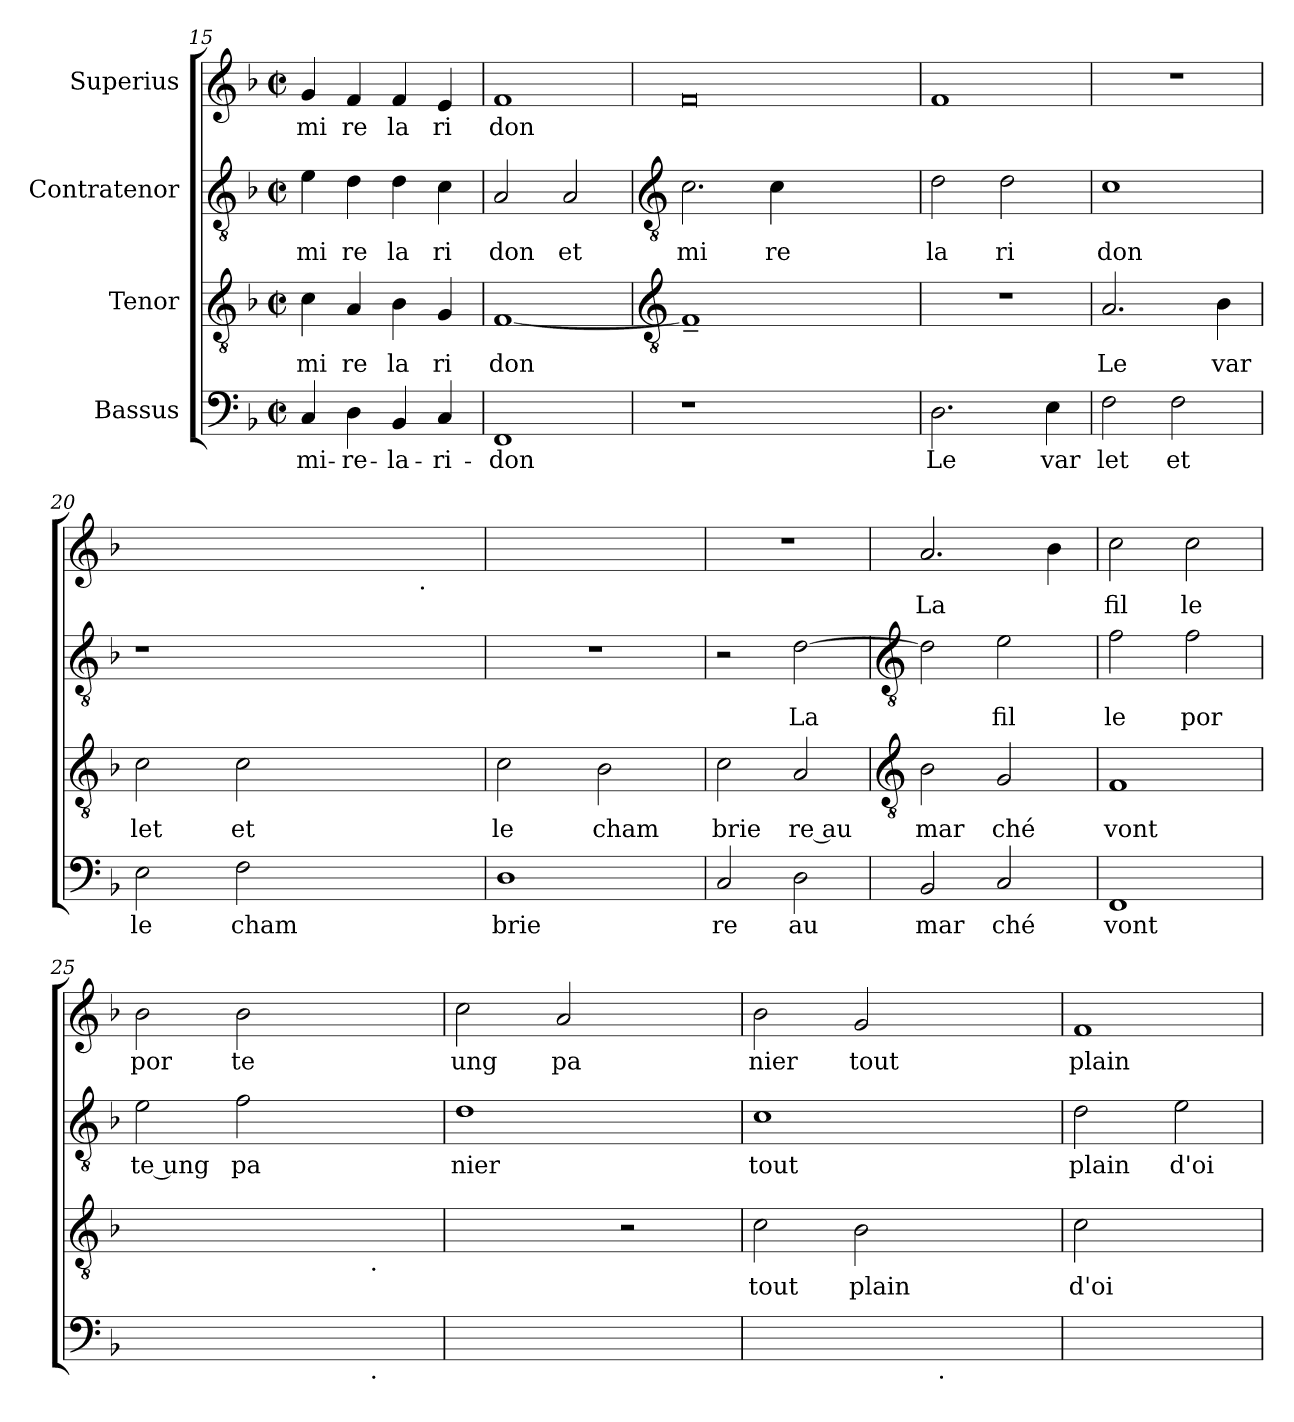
**kern	**text	**kern	**text	**kern	**text	**kern	**text
*part4	*part4	*part3	*part3	*part2	*part2	*part1	*part1
*staff4	*staff4	*staff3	*staff3	*staff2	*staff2	*staff1	*staff1
*I"Bassus	*	*I"Tenor	*	*I"Contratenor	*	*I"Superius	*
*clefF4	*	*clefGv2	*	*clefGv2	*	*clefG2	*
*k[b-]	*	*k[b-]	*	*k[b-]	*	*k[b-]	*
*F:	*	*F:	*	*F:	*	*F:	*
*M2/2	*	*M2/2	*	*M2/2	*	*M2/2	*
*met(c|)	*	*met(c|)	*	*met(c|)	*	*met(c|)	*
=15	=15	=15	=15	=15	=15	=15	=15
!	!LO:LY:b	!	!LO:LY:b	!	!LO:LY:b	!	!LO:LY:b
4C/	mi-	4c\	mi	4e\	mi	4g/	mi
!	!LO:LY:b	!	!LO:LY:b	!	!LO:LY:b	!	!LO:LY:b
4D\	-re-	4A/	re	4d\	re	4f/	re
!	!LO:LY:b	!	!LO:LY:b	!	!LO:LY:b	!	!LO:LY:b
4BB-/	-la-	4B-\	la	4d\	la	4f/	la
!	!LO:LY:b	!	!LO:LY:b	!	!LO:LY:b	!	!LO:LY:b
4C/	-ri-	4G/	ri	4c\	ri	4e/	ri
=16	=16	=16	=16	=16	=16	=16	=16
!	!LO:LY:b	!	!LO:LY:b	!	!LO:LY:b	!	!LO:LY:b
1FF	-don	[1F	don	2A/	don	1f	don
!	!	!	!	!	!LO:LY:b	!	!
.	.	.	.	2A/	et	.	.
!!LO:LB:g=z
=17	=17	=17	=17	=17	=17	=17	=17
*	*	*clefGv2	*	*clefGv2	*	*	*
!	!	!	!	!	!LO:LY:b	!	!
1r	.	1F~]	.	2.c\	mi	0f	.
!	!	!	!	!	!LO:LY:b	!	!
.	.	.	.	4c\	re	.	.
1ryy	.	1ryy	.	1ryy	.	.	.
=18	=18	=18	=18	=18	=18	=18	=18
!	!LO:LY:b	!	!	!	!LO:LY:b	!	!
2.D\	Le	1r	.	2d\	la	1f	.
!	!	!	!	!	!LO:LY:b	!	!
.	.	.	.	2d\	ri	.	.
!	!LO:LY:b	!	!	!	!	!	!
4E\	var	.	.	.	.	.	.
=19	=19	=19	=19	=19	=19	=19	=19
!	!LO:LY:b	!	!LO:LY:b	!	!LO:LY:b	!	!
2F\	let	2.A/	Le	1c	don	1r	.
!	!LO:LY:b	!	!	!	!	!	!
2F\	et	.	.	.	.	.	.
!	!	!	!LO:LY:b	!	!	!	!
.	.	4B-\	var	.	.	.	.
=20	=20	=20	=20	=20	=20	=20	=20
!	!LO:LY:b	!	!LO:LY:b	!	!	!	!
2E\	le	2c\	let	1r	.	4ryy	.
.	.	.	.	.	.	4ryy	.
!	!LO:LY:b	!	!LO:LY:b	!	!	!	!
2F\	cham	2c\	et	.	.	4ryy	.
.	.	.	.	.	.	64ryy	.
.	.	.	.	.	.	64ryy	.
.	.	.	.	.	.	64ryy	.
.	.	.	.	.	.	64ryy	.
.	.	.	.	.	.	64ryy	.
.	.	.	.	.	.	64ryy	.
.	.	.	.	.	.	64ryy	.
.	.	.	.	.	.	64ryy	.
.	.	.	.	.	.	64ryy	.
.	.	.	.	.	.	64ryy	.
.	.	.	.	.	.	64ryy	.
.	.	.	.	.	.	64ryy	.
.	.	.	.	.	.	64ryy	.
.	.	.	.	.	.	64ryy	.
!	!	!	!	!	!	!LO:TX:b:t=.	!
.	.	.	.	.	.	64ryy	.
.	.	.	.	.	.	4ryy	.
8...ryy	.	8...ryy	.	8...ryy	.	.	.
=21	=21	=21	=21	=21	=21	=21	=21
!	!LO:LY:b	!	!LO:LY:b	!	!	!	!
1D	brie	2c\	le	1r	.	4ryy	.
.	.	.	.	.	.	4ryy	.
!	!	!	!LO:LY:b	!	!	!	!
.	.	2B-\	cham	.	.	4ryy	.
.	.	.	.	.	.	64ryy	.
.	.	.	.	.	.	8...ryy	.
!!LO:LB:g=z
=22	=22	=22	=22	=22	=22	=22	=22
!	!LO:LY:b	!	!LO:LY:b	!	!	!	!
2C/	re	2c\	brie	2r	.	1r	.
!	!LO:LY:b	!	!LO:LY:b	!	!LO:LY:b	!	!
2D\	au	2A/	re au	[2d\	La	.	.
!!LO:LB:g=z
=23	=23	=23	=23	=23	=23	=23	=23
*	*	*clefGv2	*	*clefGv2	*	*	*
!	!LO:LY:b	!	!LO:LY:b	!	!	!	!LO:LY:b
2BB-/	mar	2B-\	mar	2d\]	.	2.a/	La
!	!LO:LY:b	!	!LO:LY:b	!	!LO:LY:b	!	!
2C/	ché	2G/	ché	2e\	fil	.	.
.	.	.	.	.	.	4b-\	.
=24	=24	=24	=24	=24	=24	=24	=24
!	!LO:LY:b	!	!LO:LY:b	!	!LO:LY:b	!	!LO:LY:b
1FF	vont	1F	vont	2f\	le	2cc\	fil
!	!	!	!	!	!LO:LY:b	!	!LO:LY:b
.	.	.	.	2f\	por	2cc\	le
=25	=25	=25	=25	=25	=25	=25	=25
!	!	!	!	!	!LO:LY:b	!	!LO:LY:b
4ryy	.	4ryy	.	2e\	te ung	2b-\	por
4ryy	.	4ryy	.	.	.	.	.
!	!	!	!	!	!LO:LY:b	!	!LO:LY:b
4ryy	.	4ryy	.	2f\	pa	2b-\	te
32ryy	.	32ryy	.	.	.	.	.
32ryy	.	32ryy	.	.	.	.	.
32ryy	.	32ryy	.	.	.	.	.
32ryy	.	32ryy	.	.	.	.	.
32ryy	.	32ryy	.	.	.	.	.
32ryy	.	32ryy	.	.	.	.	.
!	!	!LO:TX:b:t=.	!	!	!	!	!
!LO:TX:b:t=.	!	!	!	!	!	!	!
32ryy	.	32ryy	.	.	.	.	.
4ryy	.	4ryy	.	.	.	.	.
.	.	.	.	8..ryy	.	8..ryy	.
=26	=26	=26	=26	=26	=26	=26	=26
!	!	!	!	!	!LO:LY:b	!	!LO:LY:b
4ryy	.	4ryy	.	1d	nier	2cc\	ung
4ryy	.	4ryy	.	.	.	.	.
!	!	!	!	!	!	!	!LO:LY:b
4ryy	.	4ryy	.	.	.	2a/	pa
32ryy	.	32ryy	.	.	.	.	.
4ryy	.	2r	.	.	.	.	.
.	.	.	.	4ryy	.	4ryy	.
4ryy	.	.	.	.	.	.	.
.	.	.	.	32ryy	.	32ryy	.
=27	=27	=27	=27	=27	=27	=27	=27
!	!	!	!LO:LY:b	!	!LO:LY:b	!	!LO:LY:b
4ryy	.	2c\	tout	1c	tout	2b-\	nier
4ryy	.	.	.	.	.	.	.
!	!	!	!LO:LY:b	!	!	!	!LO:LY:b
32ryy	.	2B-\	plain	.	.	2g/	tout
32ryy	.	.	.	.	.	.	.
32ryy	.	.	.	.	.	.	.
32ryy	.	.	.	.	.	.	.
32ryy	.	.	.	.	.	.	.
32ryy	.	.	.	.	.	.	.
!LO:TX:b:t=.	!	!	!	!	!	!	!
32ryy	.	.	.	.	.	.	.
4ryy	.	.	.	.	.	.	.
4ryy	.	.	.	.	.	.	.
.	.	8..ryy	.	8..ryy	.	8..ryy	.
!!LO:LB:g=z
=28	=28	=28	=28	=28	=28	=28	=28
!	!	!	!LO:LY:b	!	!LO:LY:b	!	!LO:LY:b
4ryy	.	2c\	d'oi	2d\	plain	1f	plain
4ryy	.	.	.	.	.	.	.
!	!	!	!	!	!LO:LY:b	!	!
32ryy	.	2ryy	.	2e\	d'oi	.	.
4...ryy	.	.	.	.	.	.	.
=	=	=	=	=	=	=	=
*-	*-	*-	*-	*-	*-	*-	*-
